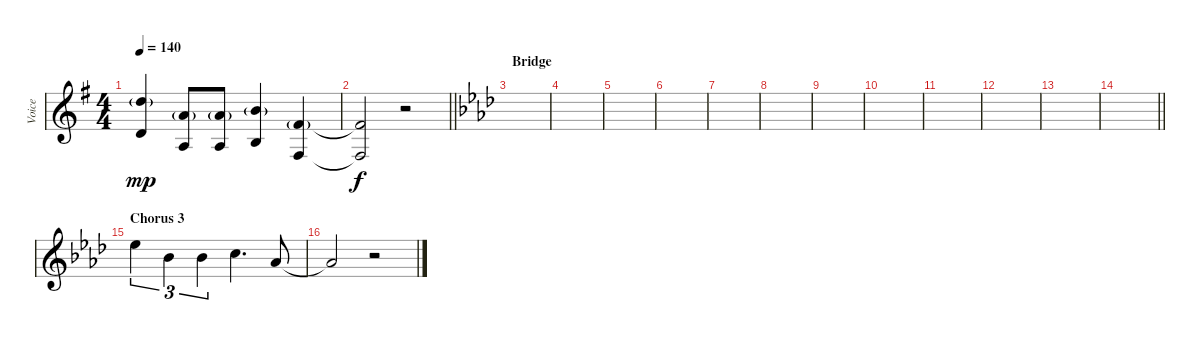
\track ("Voice" "Voice") {instrument lead6voice}
\staff {score}
\tuning (E4 B3 G3 D3 A2 E2) {hide}
\ts (4 4)
\tempo 140
\clef g2
\ks g
(10.1{g} 3.2).4{dy mp} (10.2{g} 2.3).8 (10.2{g} 2.3).8 (7.1{g} 4.3).4 (7.2{g} 4.4).4 |
\barLineRight lightlight
(7.2{t} 4.4{t}).2{dy f} r.2 |
\section ("" "Bridge")
\ks ab
|
|
|
|
|
|
|
|
|
|
|
\barLineRight lightlight
|
\section ("" "Chorus 3")
11.1.4{tu (3 2)} 6.1.4{tu (3 2)} 6.1.4{tu (3 2)} 8.1.4{d} 4.1.8 |
4.1{t}.2 r.2
